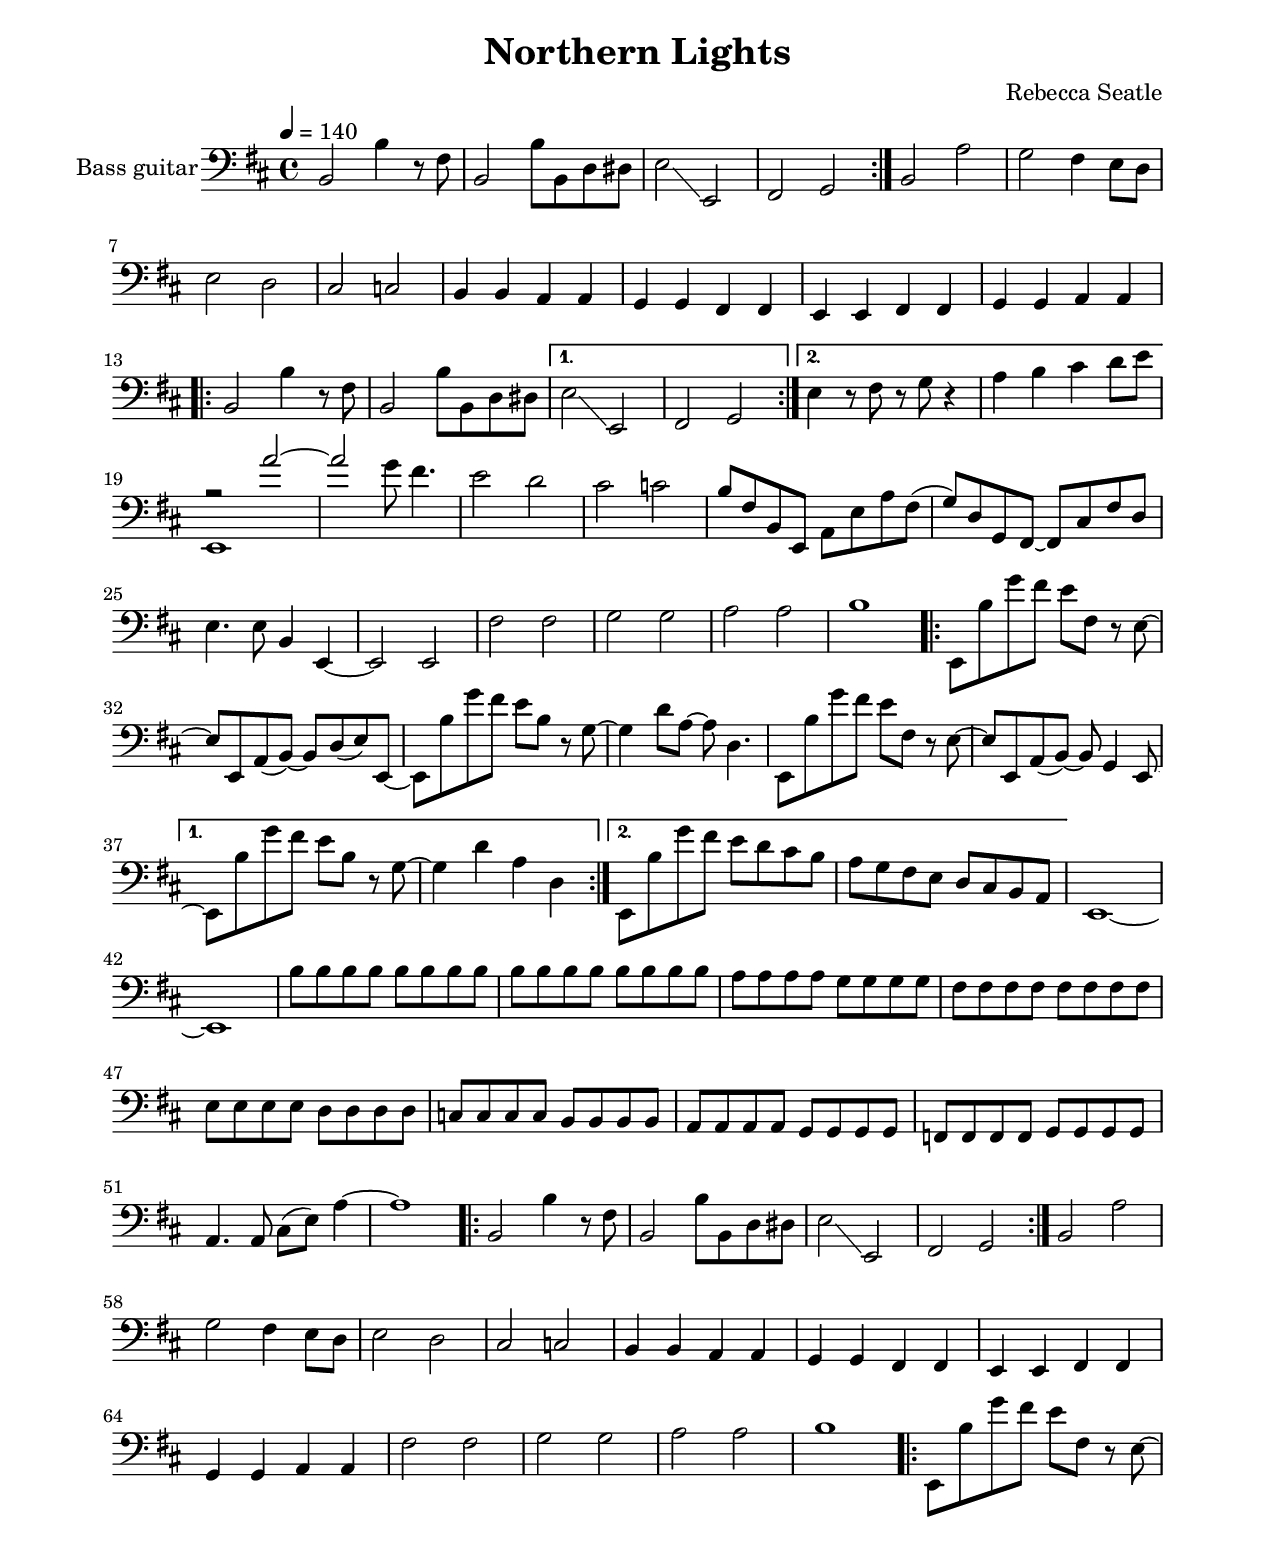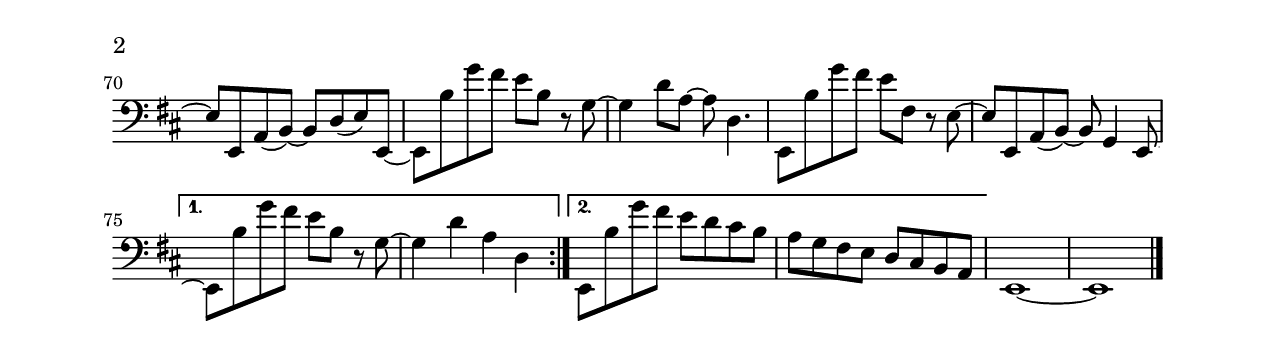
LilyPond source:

\version "2.24.0"

\include "settings.ily"

\header {
  title = "Northern Lights"
  composer = "Rebecca Seatle"
}

verse = \relative b, {
  b2 b'4 r8 fs |

  b,2 b'8 b, d ds |

  e2 \glissando e, |

  fs2 g |
}

chorus = \relative e, {
  \repeat volta 2 {
    e8 b'' g' fs e fs, r e ~ |

    e8 e, a ( b ) ~ b d ( e ) e, ~ |

    e8 b'' g' fs e b r g ~ |

    g4 d'8 a ~ a d,4. |

    e,8 b'' g' fs e fs, r e ~ |

    e8 e, a ( b ) ~ b g4 e8 ~

    \alternative {
      \volta 1 {
        e8 b'' g' fs e b r g ~ |

        g4 d' a d,
      }

      \volta 2 {
        e,8 b'' g' fs e d cs b |

        a8 g fs e d cs b a
      }
    }
  }

  e1 ~ |

  e1 |
}

music = \relative b, {
  \tempo 4 = 140
  \key b \minor
  \time 4/4
  \clef "bass"

  \repeat volta 2 {
    \verse
  }

  b2 a' |

  g2 fs4 e8 d |

  e2 d |

  cs2 c |

  b4 b a a |

  g4 g fs fs |

  e4 e fs fs |

  g4 g a a |

  \repeat volta 2 {
    b2 b'4 r8 fs |

    b,2 b'8 b, d ds |

    \alternative {
      \volta 1 {
        e2 \glissando e, |

        fs2 g |
      }

      \volta 2 {
        e'4 r8 fs r g r4 |

        a4 b cs d8 e |
      }
    }
  }

  << {
    r2 a ~ |

    a2
  } \\ {
    e,,1 |

    s2
  } >>

  g''8 fs4. |

  e2 d |

  cs2 c |

  b8 fs b, e, a e' a fs ( |

  g8 ) d g, fs ~ fs cs' fs d8 |

  e4. e8 b4 e, ~ |

  e2 e |

  fs'2 fs |

  g2 g |

  a2 a |

  b1 |

  \chorus

  \repeat unfold 8 { b8 } |

  \repeat unfold 8 { b8 } |

  \repeat unfold 4 { a8 } \repeat unfold 4 { g } |

  \repeat unfold 8 { fs8 } |

  \repeat unfold 4 { e8 } \repeat unfold 4 { d } |

  \repeat unfold 4 { c8 } \repeat unfold 4 { b } |

  \repeat unfold 4 { a8 } \repeat unfold 4 { g } |

  \repeat unfold 4 { f8 } \repeat unfold 4 { g } |

  a4. a8 cs ( e ) a4 ~ |

  a1 |

  \repeat volta 2 {
    \verse
  }

  b,2 a' |

  g2 fs4 e8 d |

  e2 d |

  cs2 c |

  b4 b a a |

  g4 g fs fs |

  e4 e fs fs |

  g4 g a a |

  fs'2 fs |

  g2 g |

  a2 a |

  b1 |

  \chorus

  \bar "|."
}

\score {
  \new Staff \with {
    instrumentName = "Bass guitar"
  } {
    \music
  }
}
